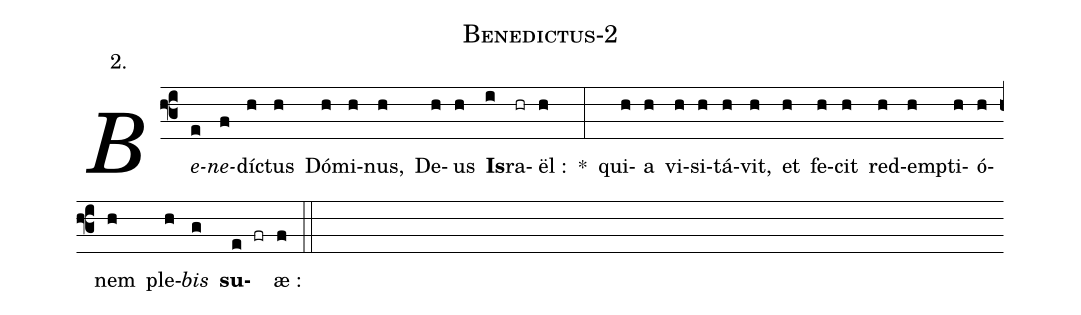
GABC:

name: Benedictus-2;
annotation: 2.;
%%
(f3)<i>Be</i>(e)<i>ne</i>(f)díc(h)tus(h) Dó(h)mi(h)nus,(h) De(h)us(h) <b>Is</b>(i)ra(hr)ël :(h) <sp>*</sp>(:) qui(h)a(h) vi(h)si(h)tá(h)vit,(h) et(h) fe(h)cit(h) red(h)emp(h)ti(h)ó(h)nem(h) ple(h)<i>bis</i>(g) <b>su</b>(e fr)æ :(f) (::)


%E(h) u(h) o(h) u(g) a(e) e.(f.) (::)
